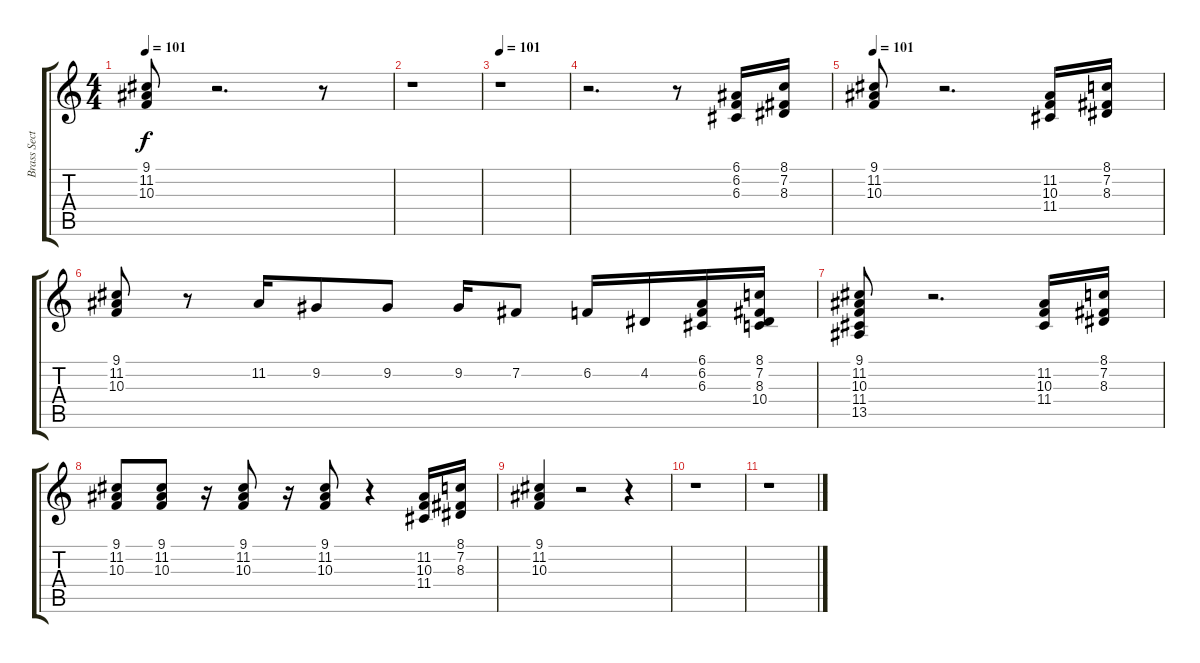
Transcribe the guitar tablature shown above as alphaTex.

\track ("Brass Section" "Brass Sect") {instrument brasssection}
\staff {score tabs}
\tuning (E4 B3 G3 D3 A2 E2) {hide}
\ts (4 4)
\tempo 101
\clef g2
\ks c
(9.1 11.2 10.3).8{dy f} r.2{d} r.8 |
r.1 |
\tempo 101
r.1 |
r.2{d} r.8 (6.1 6.2 6.3).16 (8.1 7.2 8.3).16 |
\tempo 101
(9.1 11.2 10.3).8 r.2{d} (11.2 10.3 11.4).16 (8.1 7.2 8.3).16 |
(9.1 11.2 10.3).8 r.8 11.2.16 9.2.8 9.2.8 9.2.16 7.2.8 6.2.16 4.2.16 (6.1 6.2 6.3).16 (8.1 7.2 8.3 10.4).16 |
(9.1 11.2 10.3 11.4 13.5).8 r.2{d} (11.2 10.3 11.4).16 (8.1 7.2 8.3).16 |
(9.1 11.2 10.3).8 (9.1 11.2 10.3).8 r.16 (9.1 11.2 10.3).8 r.16 (9.1 11.2 10.3).8 r.4 (11.2 10.3 11.4).16 (8.1 7.2 8.3).16 |
(9.1 11.2 10.3).4 r.2 r.4 |
r.1 |
r.1
